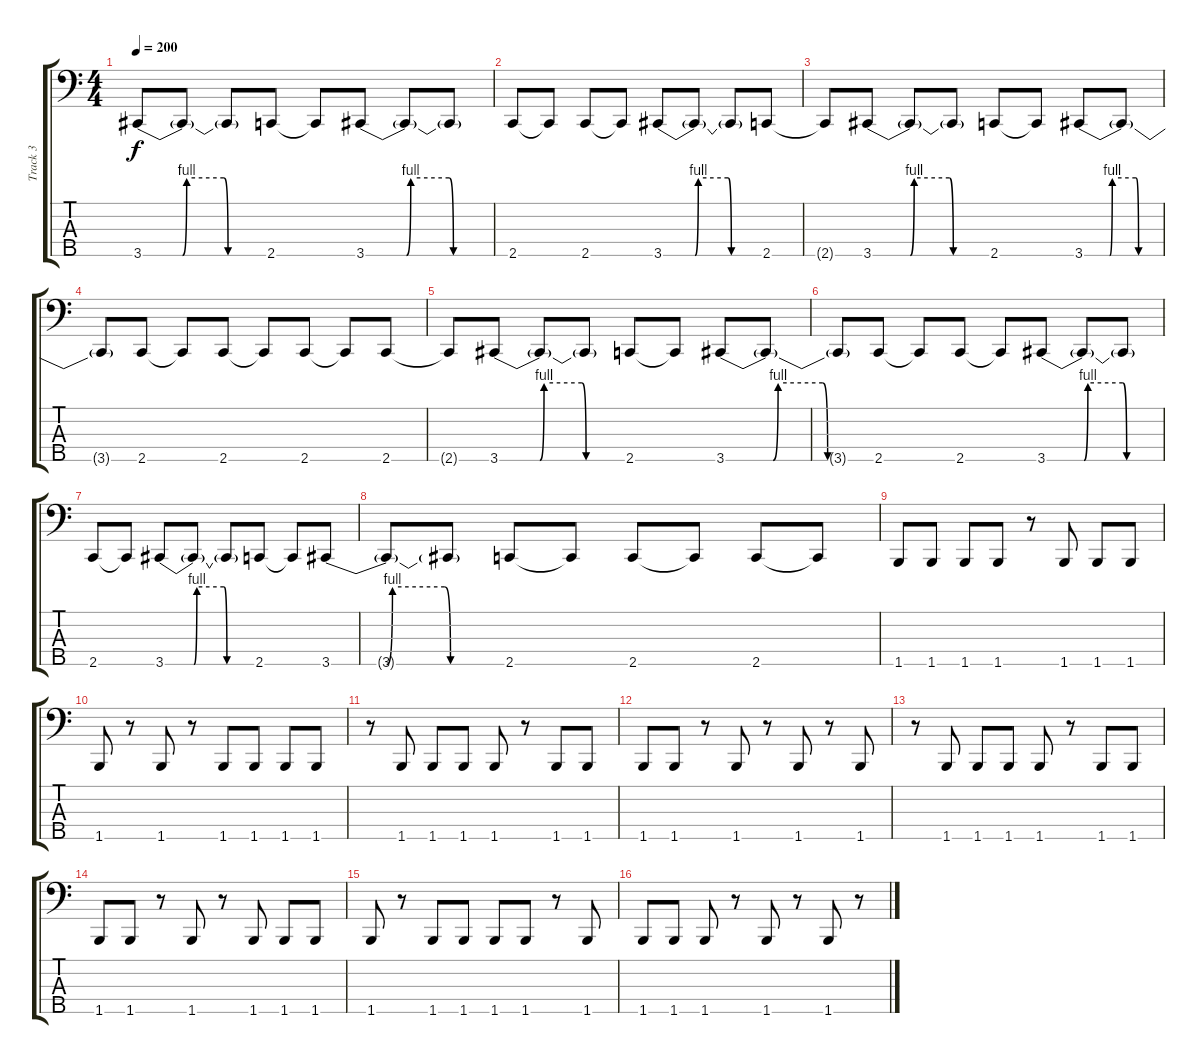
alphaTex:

\track ("Track 3" "Track 3") {instrument electricbassfinger}
\staff {score tabs}
\tuning (Gb2 Db2 Ab1 Eb1 Bb0) {hide}
\ts (4 4)
\tempo 200
\clef f4
\ks c
3.5{be (custom 0 0 19 0 21 4 39 4 41 0 60 0)}.8{dy f} 3.5{t}.8 3.5{t}.8 2.5.8 2.5{t}.8 3.5{be (custom 0 0 19 0 21 4 39 4 41 0 60 0)}.8 3.5{t}.8 3.5{t}.8 |
2.5.8 2.5{t}.8 2.5.8 2.5{t}.8 3.5{be (custom 0 0 19 0 21 4 39 4 41 0 60 0)}.8 3.5{t}.8 3.5{t}.8 2.5.8 |
2.5{t}.8 3.5{be (custom 0 0 19 0 21 4 39 4 41 0 60 0)}.8 3.5{t}.8 3.5{t}.8 2.5.8 2.5{t}.8 3.5{be (custom 0 0 19 0 21 4 39 4 41 0 60 0)}.8 3.5{t}.8 |
3.5{t}.8 2.5.8 2.5{t}.8 2.5.8 2.5{t}.8 2.5.8 2.5{t}.8 2.5.8 |
2.5{t}.8 3.5{be (custom 0 0 19 0 21 4 39 4 41 0 60 0)}.8 3.5{t}.8 3.5{t}.8 2.5.8 2.5{t}.8 3.5{be (custom 0 0 19 0 21 4 39 4 41 0 60 0)}.8 3.5{t}.8 |
3.5{t}.8 2.5.8 2.5{t}.8 2.5.8 2.5{t}.8 3.5{be (custom 0 0 19 0 21 4 39 4 41 0 60 0)}.8 3.5{t}.8 3.5{t}.8 |
2.5.8 2.5{t}.8 3.5{be (custom 0 0 19 0 21 4 39 4 41 0 60 0)}.8 3.5{t}.8 3.5{t}.8 2.5.8 2.5{t}.8 3.5{be (custom 0 0 19 0 21 4 39 4 41 0 60 0)}.8 |
3.5{t}.8 3.5{t}.8 2.5.8 2.5{t}.8 2.5.8 2.5{t}.8 2.5.8 2.5{t}.8 |
1.5.8 1.5.8 1.5.8 1.5.8 r.8 1.5.8 1.5.8 1.5.8 |
1.5.8 r.8 1.5.8 r.8 1.5.8 1.5.8 1.5.8 1.5.8 |
r.8 1.5.8 1.5.8 1.5.8 1.5.8 r.8 1.5.8 1.5.8 |
1.5.8 1.5.8 r.8 1.5.8 r.8 1.5.8 r.8 1.5.8 |
r.8 1.5.8 1.5.8 1.5.8 1.5.8 r.8 1.5.8 1.5.8 |
1.5.8 1.5.8 r.8 1.5.8 r.8 1.5.8 1.5.8 1.5.8 |
1.5.8 r.8 1.5.8 1.5.8 1.5.8 1.5.8 r.8 1.5.8 |
1.5.8 1.5.8 1.5.8 r.8 1.5.8 r.8 1.5.8 r.8
